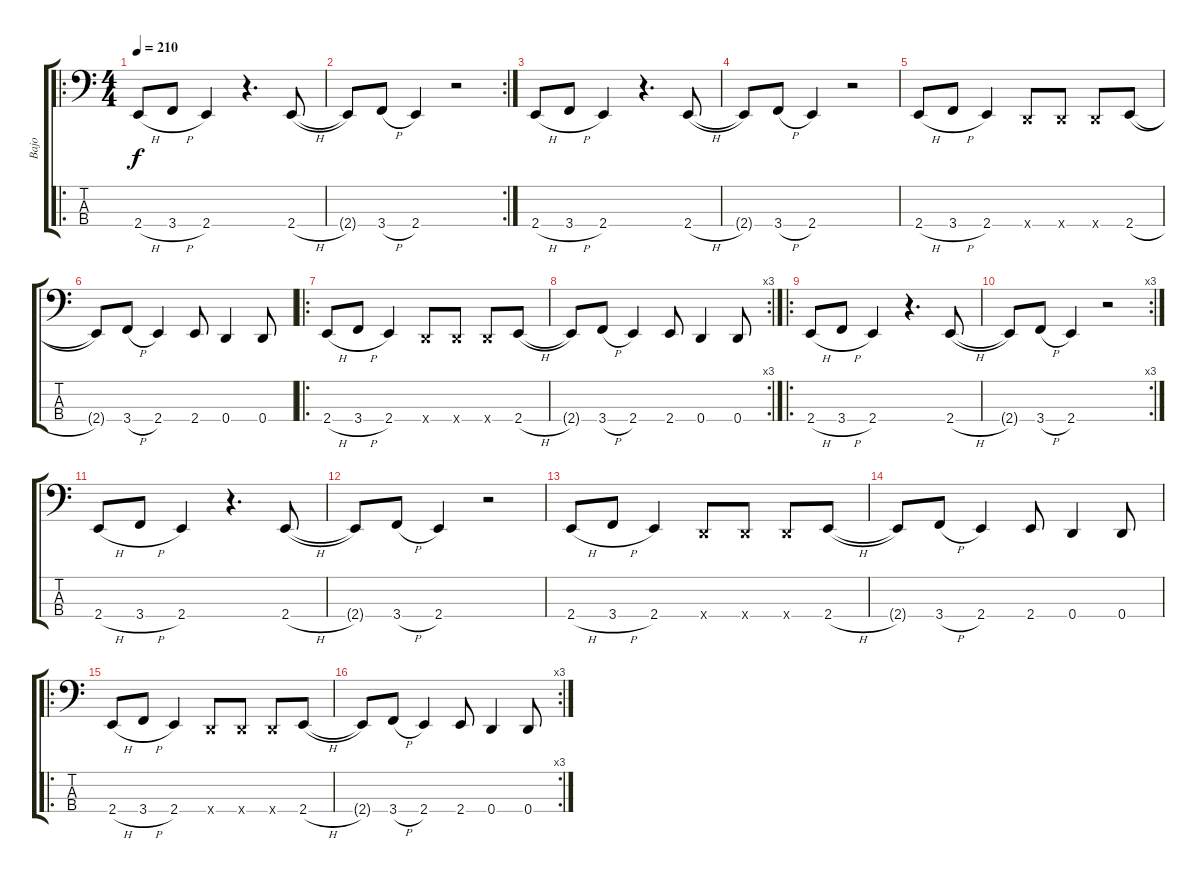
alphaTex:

\track ("Bajo" "Bajo") {instrument electricbasspick}
\staff {score tabs}
\tuning (G2 D2 A1 D1) {hide}
\ro
\ts (4 4)
\tempo 210
\clef f4
\ks c
2.4{h}.8{dy f} 3.4{h}.8 2.4.4 r.4{d} 2.4{h}.8 |
\rc 2
2.4{t}.8 3.4{h}.8 2.4.4 r.2 |
2.4{h}.8 3.4{h}.8 2.4.4 r.4{d} 2.4{h}.8 |
2.4{t}.8 3.4{h}.8 2.4.4 r.2 |
2.4{h}.8 3.4{h}.8 2.4.4 0.4{x}.8 0.4{x}.8 0.4{x}.8 2.4{h}.8 |
2.4{t}.8 3.4{h}.8 2.4.4 2.4.8 0.4.4 0.4.8 |
\ro
2.4{h}.8 3.4{h}.8 2.4.4 0.4{x}.8 0.4{x}.8 0.4{x}.8 2.4{h}.8 |
\rc 3
2.4{t}.8 3.4{h}.8 2.4.4 2.4.8 0.4.4 0.4.8 |
\ro
2.4{h}.8 3.4{h}.8 2.4.4 r.4{d} 2.4{h}.8 |
\rc 3
2.4{t}.8 3.4{h}.8 2.4.4 r.2 |
2.4{h}.8 3.4{h}.8 2.4.4 r.4{d} 2.4{h}.8 |
2.4{t}.8 3.4{h}.8 2.4.4 r.2 |
2.4{h}.8 3.4{h}.8 2.4.4 0.4{x}.8 0.4{x}.8 0.4{x}.8 2.4{h}.8 |
2.4{t}.8 3.4{h}.8 2.4.4 2.4.8 0.4.4 0.4.8 |
\ro
2.4{h}.8 3.4{h}.8 2.4.4 0.4{x}.8 0.4{x}.8 0.4{x}.8 2.4{h}.8 |
\rc 3
2.4{t}.8 3.4{h}.8 2.4.4 2.4.8 0.4.4 0.4.8
